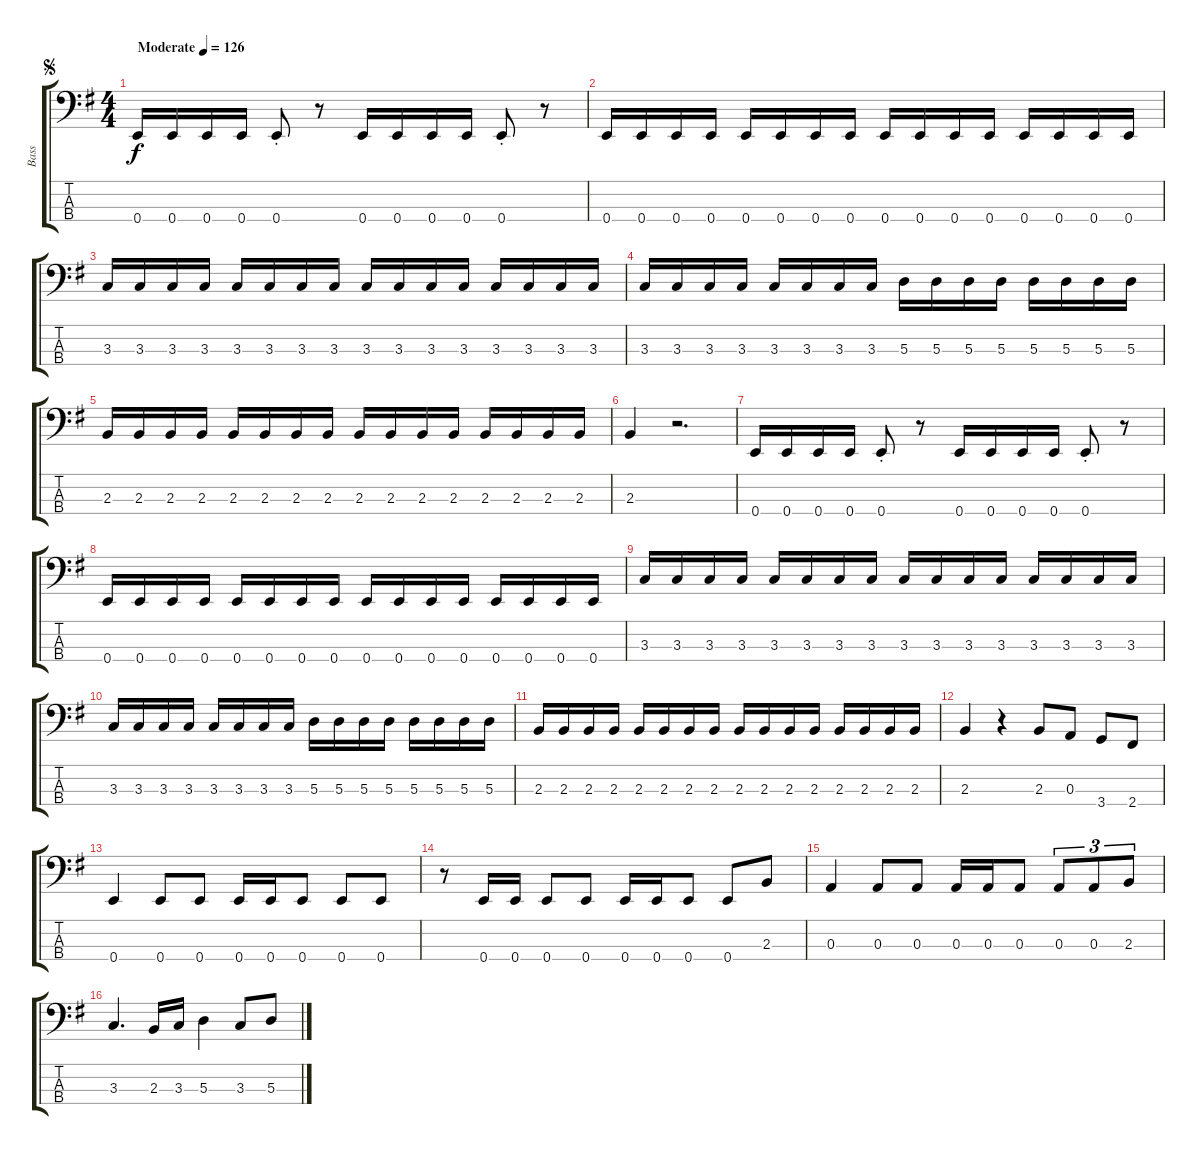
\track ("Bass" "Bass") {instrument electricbassfinger}
\staff {score tabs}
\tuning (G2 D2 A1 E1) {hide}
\ts (4 4)
\jump segno
\tempo (126 "Moderate")
\clef f4
\ks eminor
0.4.16{dy f instrument electricbassfinger} 0.4.16 0.4.16 0.4.16 0.4{st}.8 r.8 0.4.16 0.4.16 0.4.16 0.4.16 0.4{st}.8 r.8 |
0.4.16 0.4.16 0.4.16 0.4.16 0.4.16 0.4.16 0.4.16 0.4.16 0.4.16 0.4.16 0.4.16 0.4.16 0.4.16 0.4.16 0.4.16 0.4.16 |
3.3.16 3.3.16 3.3.16 3.3.16 3.3.16 3.3.16 3.3.16 3.3.16 3.3.16 3.3.16 3.3.16 3.3.16 3.3.16 3.3.16 3.3.16 3.3.16 |
3.3.16 3.3.16 3.3.16 3.3.16 3.3.16 3.3.16 3.3.16 3.3.16 5.3.16 5.3.16 5.3.16 5.3.16 5.3.16 5.3.16 5.3.16 5.3.16 |
2.3.16 2.3.16 2.3.16 2.3.16 2.3.16 2.3.16 2.3.16 2.3.16 2.3.16 2.3.16 2.3.16 2.3.16 2.3.16 2.3.16 2.3.16 2.3.16 |
2.3.4 r.2{d} |
0.4.16 0.4.16 0.4.16 0.4.16 0.4{st}.8 r.8 0.4.16 0.4.16 0.4.16 0.4.16 0.4{st}.8 r.8 |
0.4.16 0.4.16 0.4.16 0.4.16 0.4.16 0.4.16 0.4.16 0.4.16 0.4.16 0.4.16 0.4.16 0.4.16 0.4.16 0.4.16 0.4.16 0.4.16 |
3.3.16 3.3.16 3.3.16 3.3.16 3.3.16 3.3.16 3.3.16 3.3.16 3.3.16 3.3.16 3.3.16 3.3.16 3.3.16 3.3.16 3.3.16 3.3.16 |
3.3.16 3.3.16 3.3.16 3.3.16 3.3.16 3.3.16 3.3.16 3.3.16 5.3.16 5.3.16 5.3.16 5.3.16 5.3.16 5.3.16 5.3.16 5.3.16 |
2.3.16 2.3.16 2.3.16 2.3.16 2.3.16 2.3.16 2.3.16 2.3.16 2.3.16 2.3.16 2.3.16 2.3.16 2.3.16 2.3.16 2.3.16 2.3.16 |
2.3.4 r.4 2.3.8 0.3.8 3.4.8 2.4.8 |
0.4.4 0.4.8 0.4.8 0.4.16 0.4.16 0.4.8 0.4.8 0.4.8 |
r.8 0.4.16 0.4.16 0.4.8 0.4.8 0.4.16 0.4.16 0.4.8 0.4.8 2.3.8 |
0.3.4 0.3.8 0.3.8 0.3.16 0.3.16 0.3.8 0.3.8{tu (3 2)} 0.3.8{tu (3 2)} 2.3.8{tu (3 2)} |
3.3.4{d} 2.3.16 3.3.16 5.3.4 3.3.8 5.3.8
